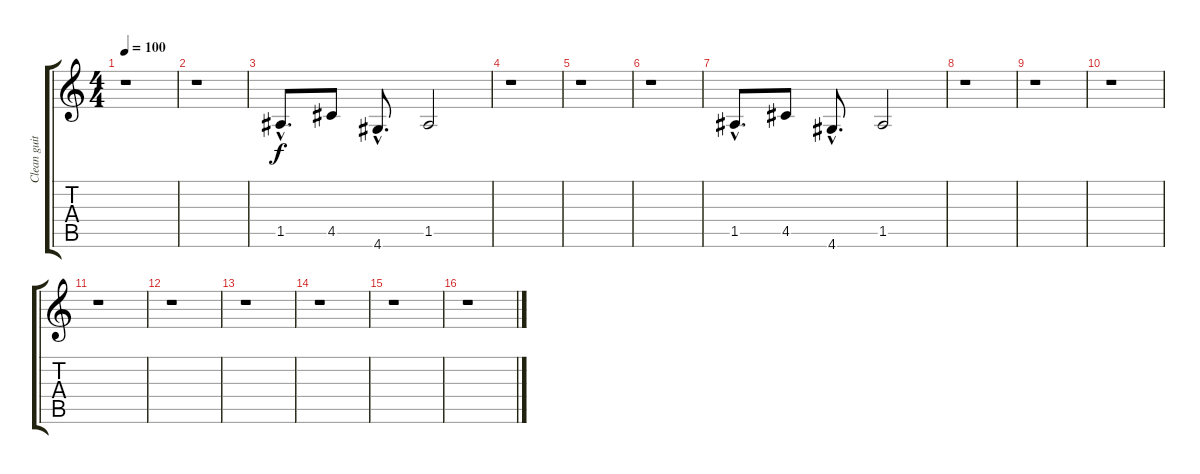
\track ("Clean guitar" "Clean guit") {instrument electricguitarclean}
\staff {score tabs}
\tuning (E4 B3 G3 D3 A2 E2) {hide}
\ts (4 4)
\tempo 100
\clef g2
\ks c
r.1{dy f} |
r.1 |
1.5{hac}.8{d} 4.5.8 4.6{hac}.8{d} 1.5.2 |
r.1 |
r.1 |
r.1 |
1.5{hac}.8{d} 4.5.8 4.6{hac}.8{d} 1.5.2 |
r.1 |
r.1 |
r.1 |
r.1 |
r.1 |
r.1 |
r.1 |
r.1 |
r.1
